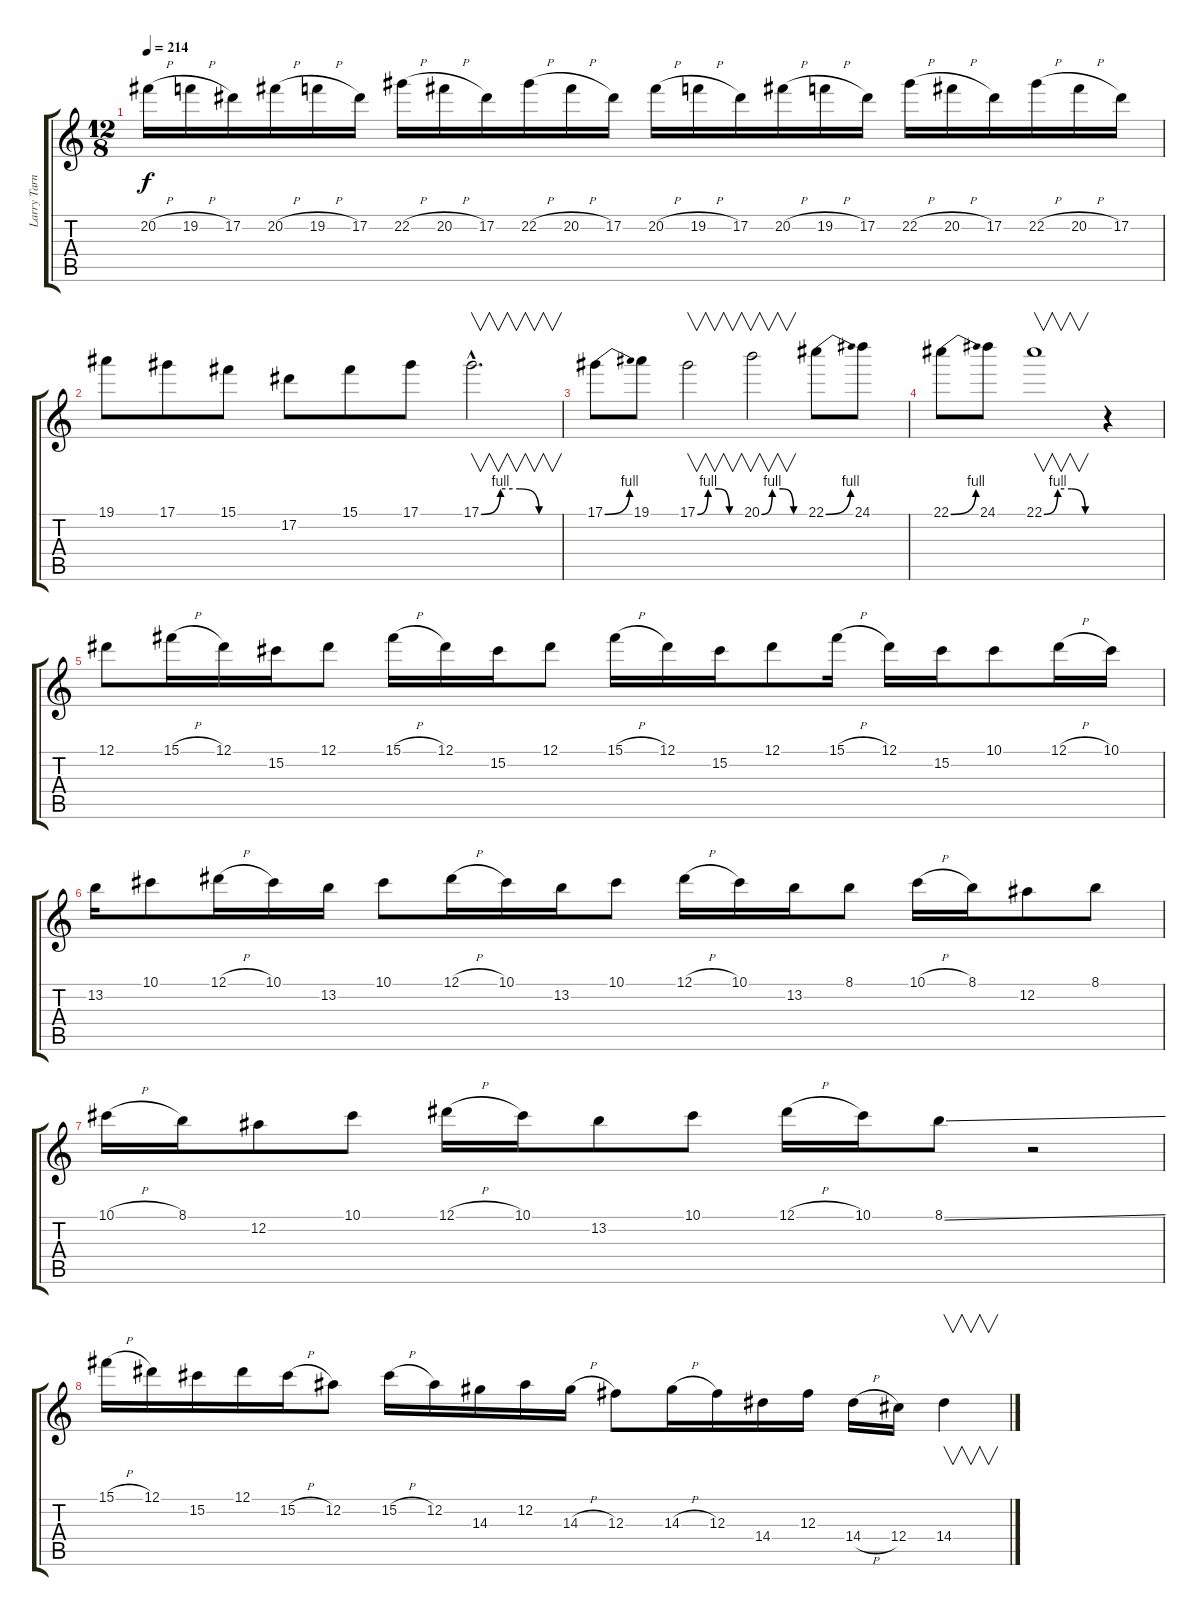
\track ("Larry Tarnowski" "Larry Tarn") {instrument distortionguitar}
\staff {score tabs}
\tuning (Eb4 Bb3 Gb3 Db3 Ab2 Eb2) {hide}
\ts (12 8)
\tempo 214
\clef g2
\ks c
20.2{h}.16{dy f} 19.2{h}.16 17.2.16 20.2{h}.16 19.2{h}.16 17.2.16 22.2{h}.16 20.2{h}.16 17.2.16 22.2{h}.16 20.2{h}.16 17.2.16 20.2{h}.16 19.2{h}.16 17.2.16 20.2{h}.16 19.2{h}.16 17.2.16 22.2{h}.16 20.2{h}.16 17.2.16 22.2{h}.16 20.2{h}.16 17.2.16 |
19.1.8 17.1.8 15.1.8 17.2.8 15.1.8 17.1.8 17.1{be (custom 0 0 15 4 30 4 45 0 60 0) hac}.2{v d} |
17.1{be (bend 0 0 60 4)}.8 19.1.8 17.1{be (custom 0 0 15 4 30 4 45 0 60 0)}.2{v} 20.1{be (custom 0 0 15 4 30 4 45 0 60 0)}.2{v} 22.1{be (bend 0 0 60 4)}.8 24.1.8 |
22.1{be (bend 0 0 60 4)}.8 24.1.8 22.1{be (custom 0 0 15 4 30 4 45 0 60 0)}.1{v} r.4 |
12.1.8 15.1{h}.16 12.1.16 15.2.16 12.1.8 15.1{h}.16 12.1.16 15.2.16 12.1.8 15.1{h}.16 12.1.16 15.2.16 12.1.8 15.1{h}.16 12.1.16 15.2.16 10.1.8 12.1{h}.16 10.1.16 |
13.2.16 10.1.8 12.1{h}.16 10.1.16 13.2.16 10.1.8 12.1{h}.16 10.1.16 13.2.16 10.1.8 12.1{h}.16 10.1.16 13.2.16 8.1.8 10.1{h}.16 8.1.16 12.2.8 8.1.8 |
10.1{h}.16 8.1.16 12.2.8 10.1.8 12.1{h}.16 10.1.16 13.2.8 10.1.8 12.1{h}.16 10.1.16 8.1{ss}.8 r.2 |
15.1{h}.16 12.1.16 15.2.16 12.1.16 15.2{h}.16 12.2.8 15.2{h}.16 12.2.16 14.3.16 12.2.16 14.3{h}.16 12.3.8 14.3{h}.16 12.3.16 14.4.16 12.3.16 14.4{h}.16 12.4.16 14.4.4{v}
